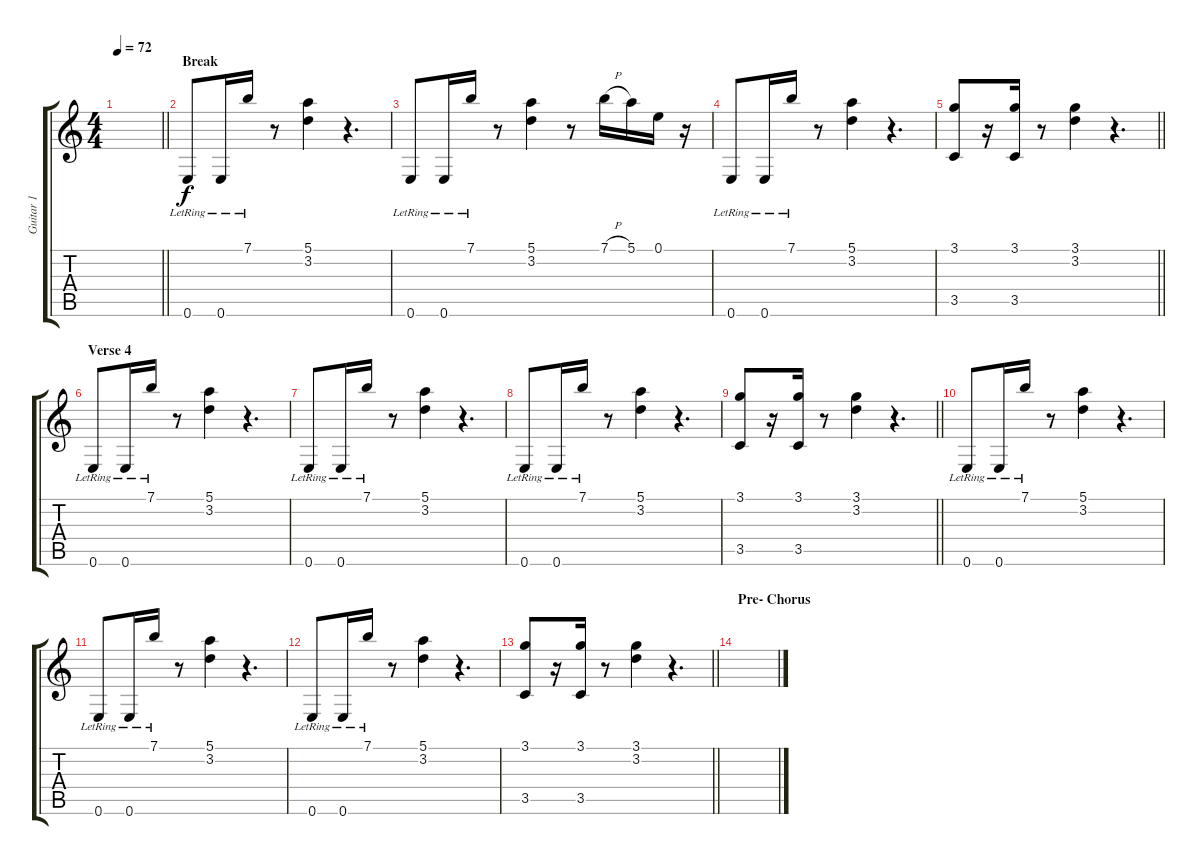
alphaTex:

\track ("Guitar 1" "Guitar 1") {instrument acousticguitarsteel}
\staff {score tabs}
\tuning (E4 B3 G3 D3 A2 E2) {hide}
\ts (4 4)
\tempo 72
\clef g2
\barLineRight lightlight
\ks c
|
\section ("" "Break")
0.6{lr}.8 0.6{lr}.16 7.1{lr}.16 r.8 (5.1 3.2).4 r.4{d} |
0.6{lr}.8 0.6{lr}.16 7.1{lr}.16 r.8 (5.1 3.2).4 r.8 7.1{h}.16 5.1.16 0.1.16 r.16 |
0.6{lr}.8 0.6{lr}.16 7.1{lr}.16 r.8 (5.1 3.2).4 r.4{d} |
\barLineRight lightlight
(3.1 3.5).8 r.16 (3.1 3.5).16 r.8 (3.1 3.2).4 r.4{d} |
\section ("" "Verse 4")
0.6{lr}.8 0.6{lr}.16 7.1{lr}.16 r.8 (5.1 3.2).4 r.4{d} |
0.6{lr}.8 0.6{lr}.16 7.1{lr}.16 r.8 (5.1 3.2).4 r.4{d} |
0.6{lr}.8 0.6{lr}.16 7.1{lr}.16 r.8 (5.1 3.2).4 r.4{d} |
\barLineRight lightlight
(3.1 3.5).8 r.16 (3.1 3.5).16 r.8 (3.1 3.2).4 r.4{d} |
0.6{lr}.8 0.6{lr}.16 7.1{lr}.16 r.8 (5.1 3.2).4 r.4{d} |
0.6{lr}.8 0.6{lr}.16 7.1{lr}.16 r.8 (5.1 3.2).4 r.4{d} |
0.6{lr}.8 0.6{lr}.16 7.1{lr}.16 r.8 (5.1 3.2).4 r.4{d} |
\barLineRight lightlight
(3.1 3.5).8 r.16 (3.1 3.5).16 r.8 (3.1 3.2).4 r.4{d} |
\section ("" "Pre- Chorus")
